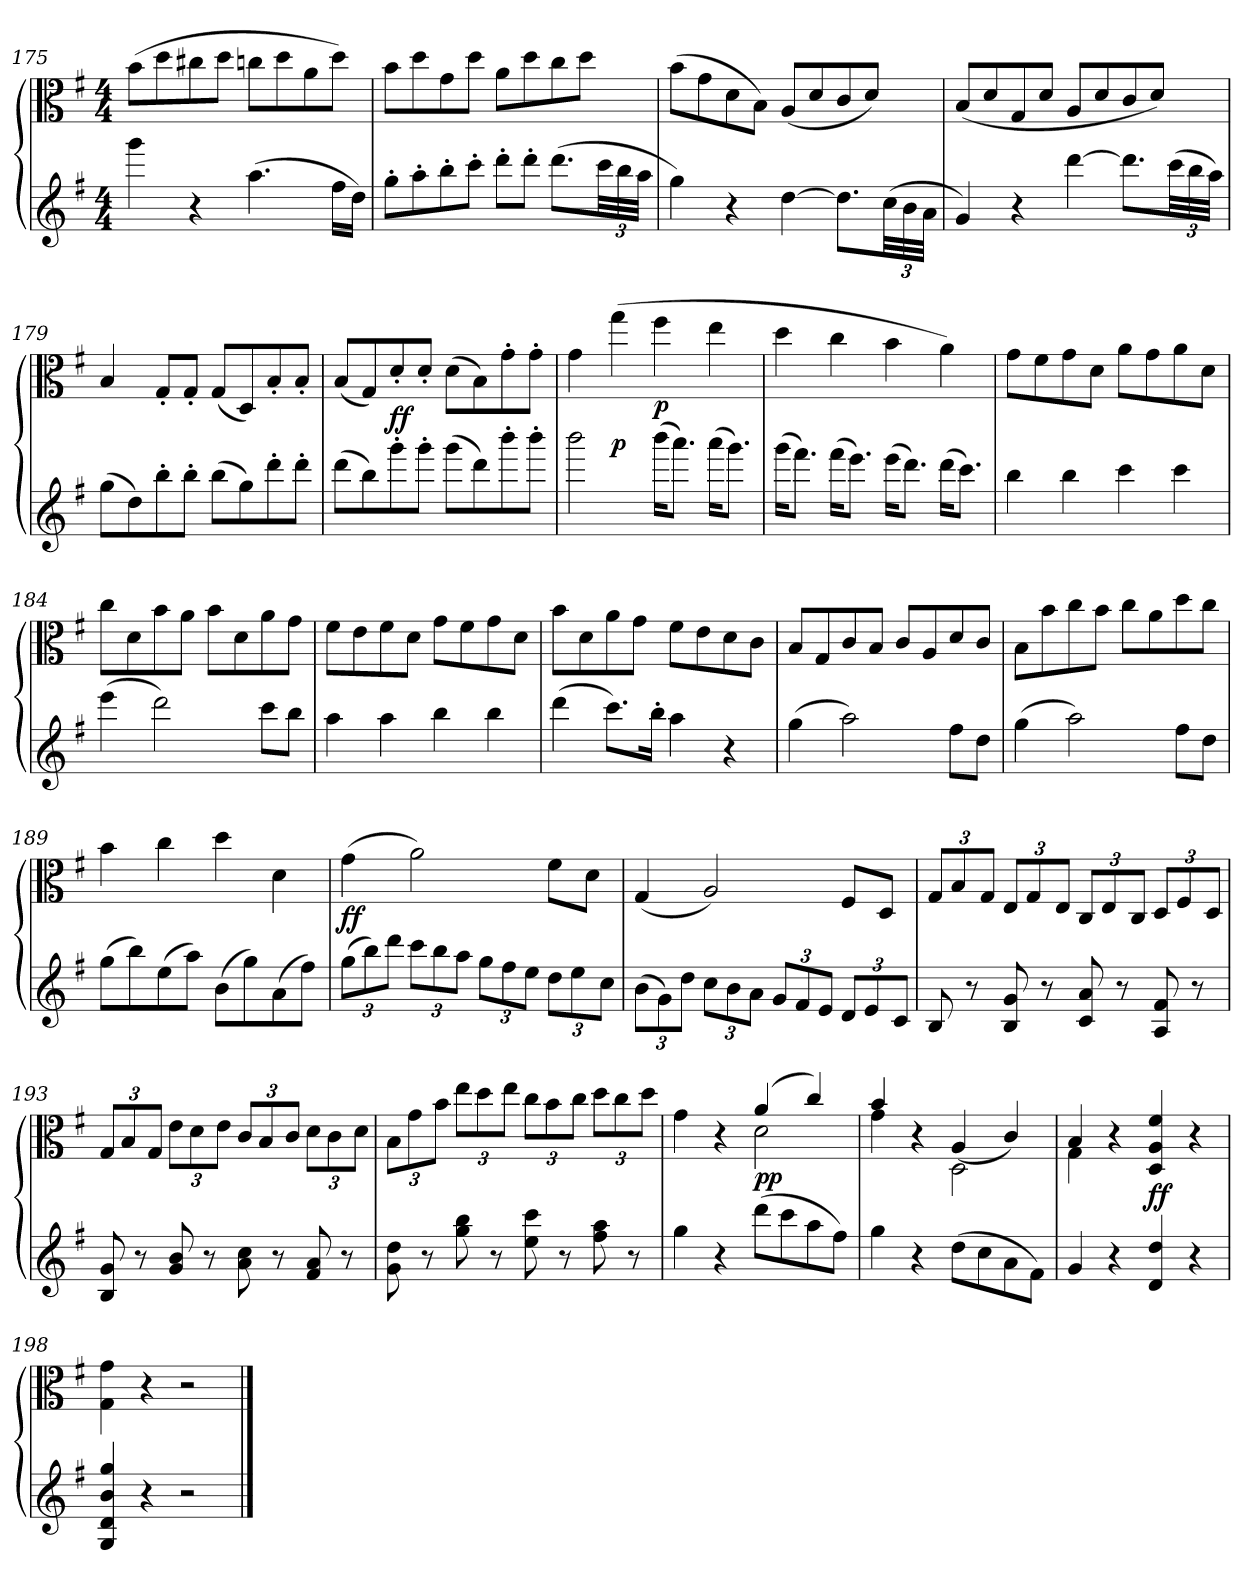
**kern	**kern	**dynam
*part1	*part1	*part1
*staff2	*staff1	*staff1/2
*clefG2	*clefC3	*
*k[f#]	*k[f#]	*
*G:	*G:	*
*M4/4	*M4/4	*
=175	=175	=175
4ggg\	(8b\L	.
.	8dd\	.
4r	8cc#X\	.
.	8dd\J	.
(4.aa\	8ccn\L	.
.	8dd\	.
.	8a\	.
16ff#\LL	8dd\J)	.
16dd\JJ)	.	.
=176	=176	=176
8gg'\L	8b\L	.
8aa'\	8dd\	.
8bb'\	8g\	.
8ccc'\J	8dd\J	.
8ddd'\L	8a\L	.
8ddd'\J	8dd\	.
(8.ddd\L	8cc\	.
.	8dd\J	.
48ccc\LL	.	.
48bb\	.	.
48aa\JJJ	.	.
=177	=177	=177
4gg\)	(8b\L	.
.	8g\	.
4r	8d\	.
.	8B\J)	.
[4dd\	(8A/L	.
.	8d/	.
8.dd\L]	8c/	.
.	8d/J)	.
(48cc\LL	.	.
48b\	.	.
48a\JJJ	.	.
=178	=178	=178
4g/)	(8B/L	.
.	8d/	.
4r	8G/	.
.	8d/J	.
[4ddd\	8A/L	.
.	8d/	.
8.ddd\L]	8c/	.
.	8d/J)	.
(48ccc\LL	.	.
48bb\	.	.
48aa\JJJ)	.	.
=179	=179	=179
(8gg\L	4B/	.
8dd\)	.	.
8bb'\	8G'/L	.
8bb'\J	8G'/J	.
(8bb\L	(8G/L	.
8gg\)	8D/)	.
8ddd'\	8B'/	.
8ddd'\J	8B'/J	.
=180	=180	=180
(8ddd\L	(8B/L	.
8bb\)	8G/)	.
8ggg'\	8d'/	f f
8ggg'\J	8d'/J	.
(8ggg\L	(8d\L	.
8ddd\)	8B\)	.
8bbb'\	8g'\	.
8bbb'\J	8g'\J	.
=181	=181	=181
2bbb\	4g\	.
.	(4gg\	p
(16bbb\KL	4ff#\	p
8.aaa\J)	.	.
(16aaa\KL	4ee\	.
8.ggg\J)	.	.
=182	=182	=182
(16ggg\KL	4dd\	.
8.fff#\J)	.	.
(16fff#\KL	4cc\	.
8.eee\J)	.	.
(16eee\KL	4b\	.
8.ddd\J)	.	.
(16ddd\KL	4a\)	.
8.ccc\J)	.	.
=183	=183	=183
4bb\	8g\L	.
.	8f#\	.
4bb\	8g\	.
.	8d\J	.
4ccc\	8a\L	.
.	8g\	.
4ccc\	8a\	.
.	8d\J	.
=184	=184	=184
(4eee\	8cc\L	.
.	8d\	.
2ddd\)	8b\	.
.	8a\J	.
.	8b\L	.
.	8d\	.
8ccc\L	8a\	.
8bb\J	8g\J	.
=185	=185	=185
4aa\	8f#\L	.
.	8e\	.
4aa\	8f#\	.
.	8d\J	.
4bb\	8g\L	.
.	8f#\	.
4bb\	8g\	.
.	8d\J	.
=186	=186	=186
(4ddd\	8b\L	.
.	8d\	.
8.ccc\L)	8a\	.
.	8g\J	.
16bb'\Jk	.	.
4aa\	8f#\L	.
.	8e\	.
4r	8d\	.
.	8c\J	.
=187	=187	=187
(4gg\	8B/L	.
.	8G/	.
2aa\)	8c/	.
.	8B/J	.
.	8c/L	.
.	8A/	.
8ff#\L	8d/	.
8dd\J	8c/J	.
=188	=188	=188
(4gg\	8B\L	.
.	8b\	.
2aa\)	8cc\	.
.	8b\J	.
.	8cc\L	.
.	8a\	.
8ff#\L	8dd\	.
8dd\J	8cc\J	.
=189	=189	=189
(8gg\L	4b\	.
8bb\)	.	.
(8ee\	4cc\	.
8aa\J)	.	.
(8b\L	4dd\	.
8gg\)	.	.
(8a\	4d\	.
8ff#\J)	.	.
=190	=190	=190
(12gg\L	(4g\	f f
12bb\)	.	.
12ddd\J	.	.
12ccc\L	2a\)	.
12bb\	.	.
12aa\J	.	.
12gg\L	.	.
12ff#\	.	.
12ee\J	.	.
12dd\L	8f#\L	.
12ee\	.	.
.	8d\J	.
12cc\J	.	.
=191	=191	=191
(12b\L	(4G/	.
12g\)	.	.
12dd\J	.	.
12cc\L	2A/)	.
12b\	.	.
12a\J	.	.
12g/L	.	.
12f#/	.	.
12e/J	.	.
12d/L	8F#/L	.
12e/	.	.
.	8D/J	.
12c/J	.	.
=192	=192	=192
8B/	12G/L	.
.	12B/	.
8r	.	.
.	12G/J	.
8B/ 8g/	12E/L	.
.	12G/	.
8r	.	.
.	12E/J	.
8c/ 8a/	12C/L	.
.	12E/	.
8r	.	.
.	12C/J	.
8A/ 8f#/	12D/L	.
.	12F#/	.
8r	.	.
.	12D/J	.
=193	=193	=193
8B/ 8g/	12G/L	.
.	12B/	.
8r	.	.
.	12G/J	.
8g/ 8b/	12e\L	.
.	12d\	.
8r	.	.
.	12e\J	.
8a\ 8cc\	12c/L	.
.	12B/	.
8r	.	.
.	12c/J	.
8f#/ 8a/	12d\L	.
.	12c\	.
8r	.	.
.	12d\J	.
=194	=194	=194
8g\ 8dd\	12B\L	.
.	12g\	.
8r	.	.
.	12b\J	.
8gg\ 8bb\	12ee\L	.
.	12dd\	.
8r	.	.
.	12ee\J	.
8ee\ 8ccc\	12cc\L	.
.	12b\	.
8r	.	.
.	12cc\J	.
8ff#\ 8aa\	12dd\L	.
.	12cc\	.
8r	.	.
.	12dd\J	.
=195	=195	=195
*	*^	*
4gg\	4g\	2ryy	.
4r	4r	.	.
(8ddd\L	(4a/	2d\	p p
8ccc\	.	.	.
8aa\	4cc/)	.	.
8ff#\J)	.	.	.
=196	=196	=196	=196
*	*	*^	*
4gg\	4b/	4g\	2ryy	.
4r	2ryy	4r	.	.
(8dd\L	.	(4A/	2D\	.
8cc\	.	.	.	.
8a\	4ryy	4c/)	.	.
8f#\J)	.	.	.	.
*	*	*v	*v	*
=197	=197	=197	=197
4g/	4B/	4G\	.
4r	2ryy	4r	.
4d/ 4dd/	.	4D/ 4A/ 4f#/	f f
4r	4ryy	4r	.
*	*v	*v	*
=198	=198	=198
4G/ 4d/ 4b/ 4gg/	4G\ 4g\	.
4r	4r	.
2r	2r	.
==	==	==
*-	*-	*-
